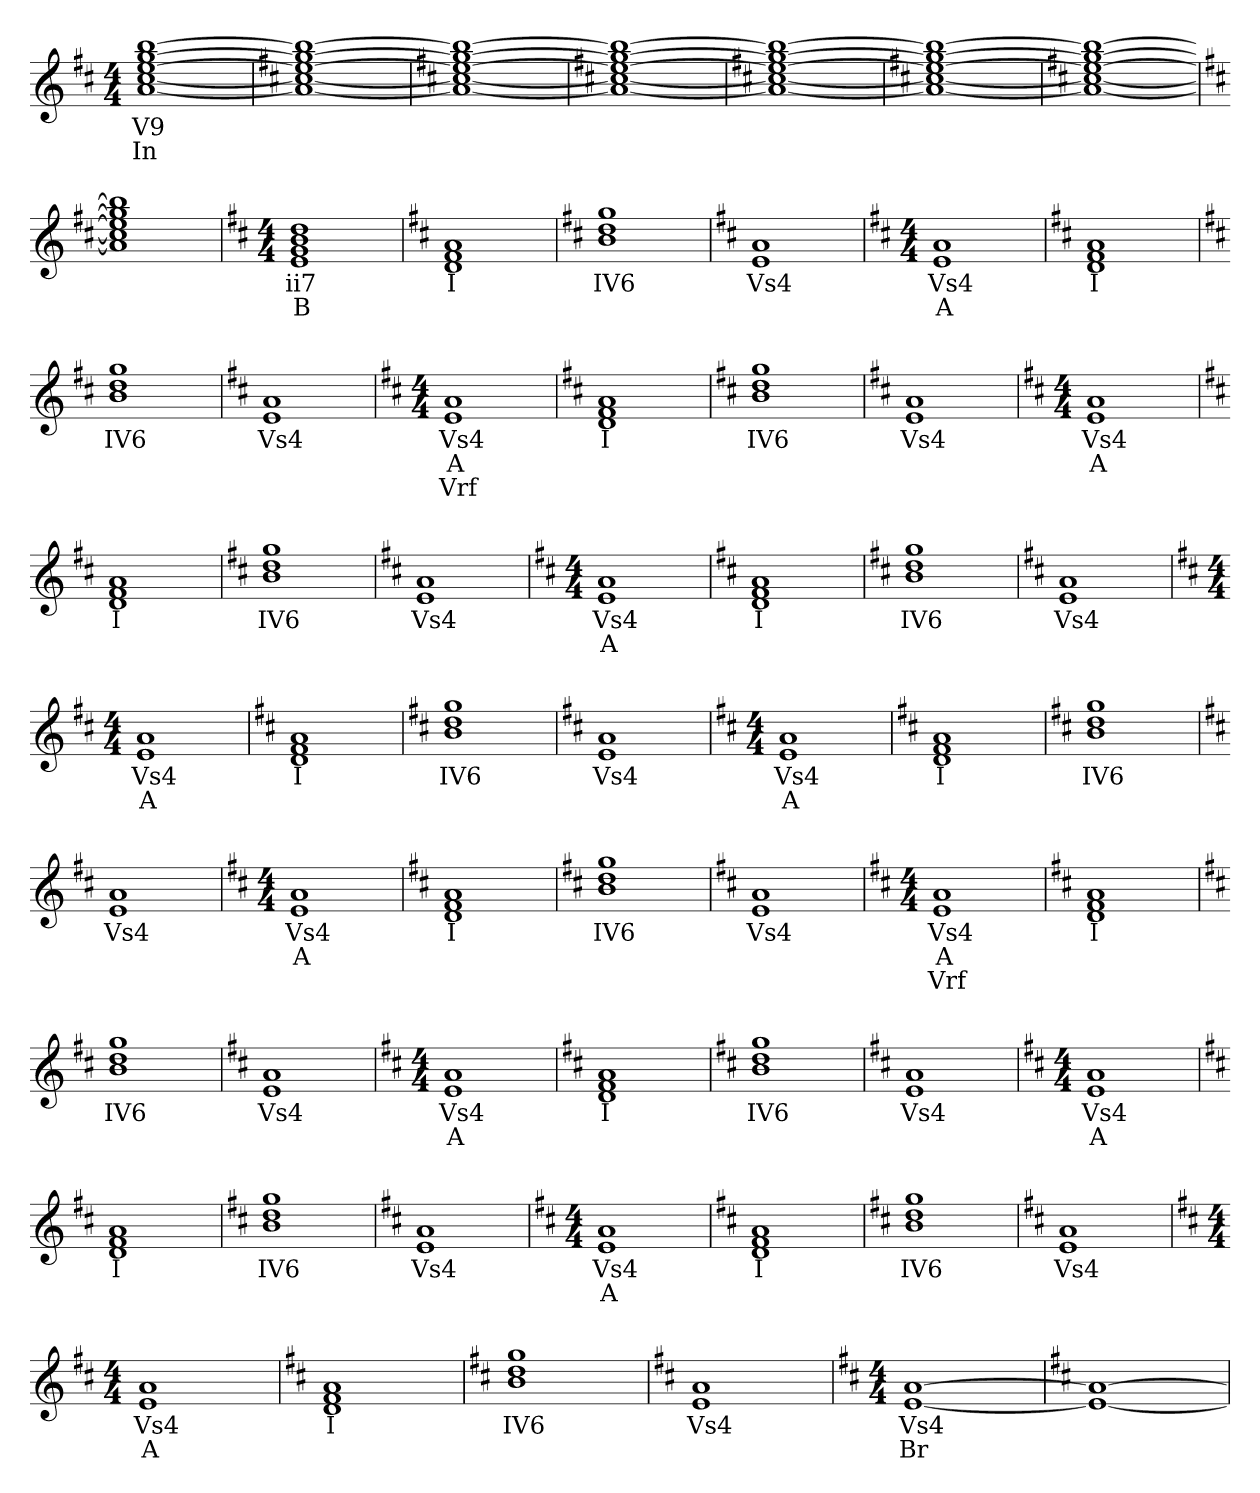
**kern	**text	**text	**text
*part1	*part1	*part1	*part1
*staff1	*staff1	*staff1	*staff1
*k[f#c#]	*	*	*
*D:	*	*	*
*M4/4	*	*	*
=	=	=	=
[1a [1cc# [1ee [1gg [1bb	V9	In	.
=	=	=	=
*k[f#c#]	*	*	*
*D:	*	*	*
1a_ 1cc#_ 1ee_ 1gg_ 1bb_	.	.	.
=	=	=	=
*k[f#c#]	*	*	*
*D:	*	*	*
1a_ 1cc#_ 1ee_ 1gg_ 1bb_	.	.	.
=	=	=	=
*k[f#c#]	*	*	*
*D:	*	*	*
1a_ 1cc#_ 1ee_ 1gg_ 1bb_	.	.	.
=	=	=	=
*k[f#c#]	*	*	*
*D:	*	*	*
1a_ 1cc#_ 1ee_ 1gg_ 1bb_	.	.	.
=	=	=	=
*k[f#c#]	*	*	*
*D:	*	*	*
1a_ 1cc#_ 1ee_ 1gg_ 1bb_	.	.	.
=	=	=	=
*k[f#c#]	*	*	*
*D:	*	*	*
1a_ 1cc#_ 1ee_ 1gg_ 1bb_	.	.	.
=	=	=	=
*k[f#c#]	*	*	*
*D:	*	*	*
1a] 1cc#] 1ee] 1gg] 1bb]	.	.	.
=	=	=	=
*k[f#c#]	*	*	*
*D:	*	*	*
*M4/4	*	*	*
1e 1g 1b 1dd	ii7	B	.
=	=	=	=
*k[f#c#]	*	*	*
*D:	*	*	*
1d 1f# 1a	I	.	.
=	=	=	=
*k[f#c#]	*	*	*
*D:	*	*	*
1b 1dd 1gg	IV6	.	.
=	=	=	=
*k[f#c#]	*	*	*
*D:	*	*	*
1e 1a	Vs4	.	.
=	=	=	=
*k[f#c#]	*	*	*
*D:	*	*	*
*M4/4	*	*	*
1e 1a	Vs4	A	.
=	=	=	=
*k[f#c#]	*	*	*
*D:	*	*	*
1d 1f# 1a	I	.	.
=	=	=	=
*k[f#c#]	*	*	*
*D:	*	*	*
1b 1dd 1gg	IV6	.	.
=	=	=	=
*k[f#c#]	*	*	*
*D:	*	*	*
1e 1a	Vs4	.	.
=	=	=	=
*k[f#c#]	*	*	*
*D:	*	*	*
*M4/4	*	*	*
1e 1a	Vs4	A	Vrf
=	=	=	=
*k[f#c#]	*	*	*
*D:	*	*	*
1d 1f# 1a	I	.	.
=	=	=	=
*k[f#c#]	*	*	*
*D:	*	*	*
1b 1dd 1gg	IV6	.	.
=	=	=	=
*k[f#c#]	*	*	*
*D:	*	*	*
1e 1a	Vs4	.	.
=	=	=	=
*k[f#c#]	*	*	*
*D:	*	*	*
*M4/4	*	*	*
1e 1a	Vs4	A	.
=	=	=	=
*k[f#c#]	*	*	*
*D:	*	*	*
1d 1f# 1a	I	.	.
=	=	=	=
*k[f#c#]	*	*	*
*D:	*	*	*
1b 1dd 1gg	IV6	.	.
=	=	=	=
*k[f#c#]	*	*	*
*D:	*	*	*
1e 1a	Vs4	.	.
=	=	=	=
*k[f#c#]	*	*	*
*D:	*	*	*
*M4/4	*	*	*
1e 1a	Vs4	A	.
=	=	=	=
*k[f#c#]	*	*	*
*D:	*	*	*
1d 1f# 1a	I	.	.
=	=	=	=
*k[f#c#]	*	*	*
*D:	*	*	*
1b 1dd 1gg	IV6	.	.
=	=	=	=
*k[f#c#]	*	*	*
*D:	*	*	*
1e 1a	Vs4	.	.
=	=	=	=
*k[f#c#]	*	*	*
*D:	*	*	*
*M4/4	*	*	*
1e 1a	Vs4	A	.
=	=	=	=
*k[f#c#]	*	*	*
*D:	*	*	*
1d 1f# 1a	I	.	.
=	=	=	=
*k[f#c#]	*	*	*
*D:	*	*	*
1b 1dd 1gg	IV6	.	.
=	=	=	=
*k[f#c#]	*	*	*
*D:	*	*	*
1e 1a	Vs4	.	.
=	=	=	=
*k[f#c#]	*	*	*
*D:	*	*	*
*M4/4	*	*	*
1e 1a	Vs4	A	.
=	=	=	=
*k[f#c#]	*	*	*
*D:	*	*	*
1d 1f# 1a	I	.	.
=	=	=	=
*k[f#c#]	*	*	*
*D:	*	*	*
1b 1dd 1gg	IV6	.	.
=	=	=	=
*k[f#c#]	*	*	*
*D:	*	*	*
1e 1a	Vs4	.	.
=	=	=	=
*k[f#c#]	*	*	*
*D:	*	*	*
*M4/4	*	*	*
1e 1a	Vs4	A	.
=	=	=	=
*k[f#c#]	*	*	*
*D:	*	*	*
1d 1f# 1a	I	.	.
=	=	=	=
*k[f#c#]	*	*	*
*D:	*	*	*
1b 1dd 1gg	IV6	.	.
=	=	=	=
*k[f#c#]	*	*	*
*D:	*	*	*
1e 1a	Vs4	.	.
=	=	=	=
*k[f#c#]	*	*	*
*D:	*	*	*
*M4/4	*	*	*
1e 1a	Vs4	A	Vrf
=	=	=	=
*k[f#c#]	*	*	*
*D:	*	*	*
1d 1f# 1a	I	.	.
=	=	=	=
*k[f#c#]	*	*	*
*D:	*	*	*
1b 1dd 1gg	IV6	.	.
=	=	=	=
*k[f#c#]	*	*	*
*D:	*	*	*
1e 1a	Vs4	.	.
=	=	=	=
*k[f#c#]	*	*	*
*D:	*	*	*
*M4/4	*	*	*
1e 1a	Vs4	A	.
=	=	=	=
*k[f#c#]	*	*	*
*D:	*	*	*
1d 1f# 1a	I	.	.
=	=	=	=
*k[f#c#]	*	*	*
*D:	*	*	*
1b 1dd 1gg	IV6	.	.
=	=	=	=
*k[f#c#]	*	*	*
*D:	*	*	*
1e 1a	Vs4	.	.
=	=	=	=
*k[f#c#]	*	*	*
*D:	*	*	*
*M4/4	*	*	*
1e 1a	Vs4	A	.
=	=	=	=
*k[f#c#]	*	*	*
*D:	*	*	*
1d 1f# 1a	I	.	.
=	=	=	=
*k[f#c#]	*	*	*
*D:	*	*	*
1b 1dd 1gg	IV6	.	.
=	=	=	=
*k[f#c#]	*	*	*
*D:	*	*	*
1e 1a	Vs4	.	.
=	=	=	=
*k[f#c#]	*	*	*
*D:	*	*	*
*M4/4	*	*	*
1e 1a	Vs4	A	.
=	=	=	=
*k[f#c#]	*	*	*
*D:	*	*	*
1d 1f# 1a	I	.	.
=	=	=	=
*k[f#c#]	*	*	*
*D:	*	*	*
1b 1dd 1gg	IV6	.	.
=	=	=	=
*k[f#c#]	*	*	*
*D:	*	*	*
1e 1a	Vs4	.	.
=	=	=	=
*k[f#c#]	*	*	*
*D:	*	*	*
*M4/4	*	*	*
1e 1a	Vs4	A	.
=	=	=	=
*k[f#c#]	*	*	*
*D:	*	*	*
1d 1f# 1a	I	.	.
=	=	=	=
*k[f#c#]	*	*	*
*D:	*	*	*
1b 1dd 1gg	IV6	.	.
=	=	=	=
*k[f#c#]	*	*	*
*D:	*	*	*
1e 1a	Vs4	.	.
=	=	=	=
*k[f#c#]	*	*	*
*D:	*	*	*
*M4/4	*	*	*
[1e [1a	Vs4	Br	.
=	=	=	=
*k[f#c#]	*	*	*
*D:	*	*	*
1e_ 1a_	.	.	.
=	=	=	=
*-	*-	*-	*-
